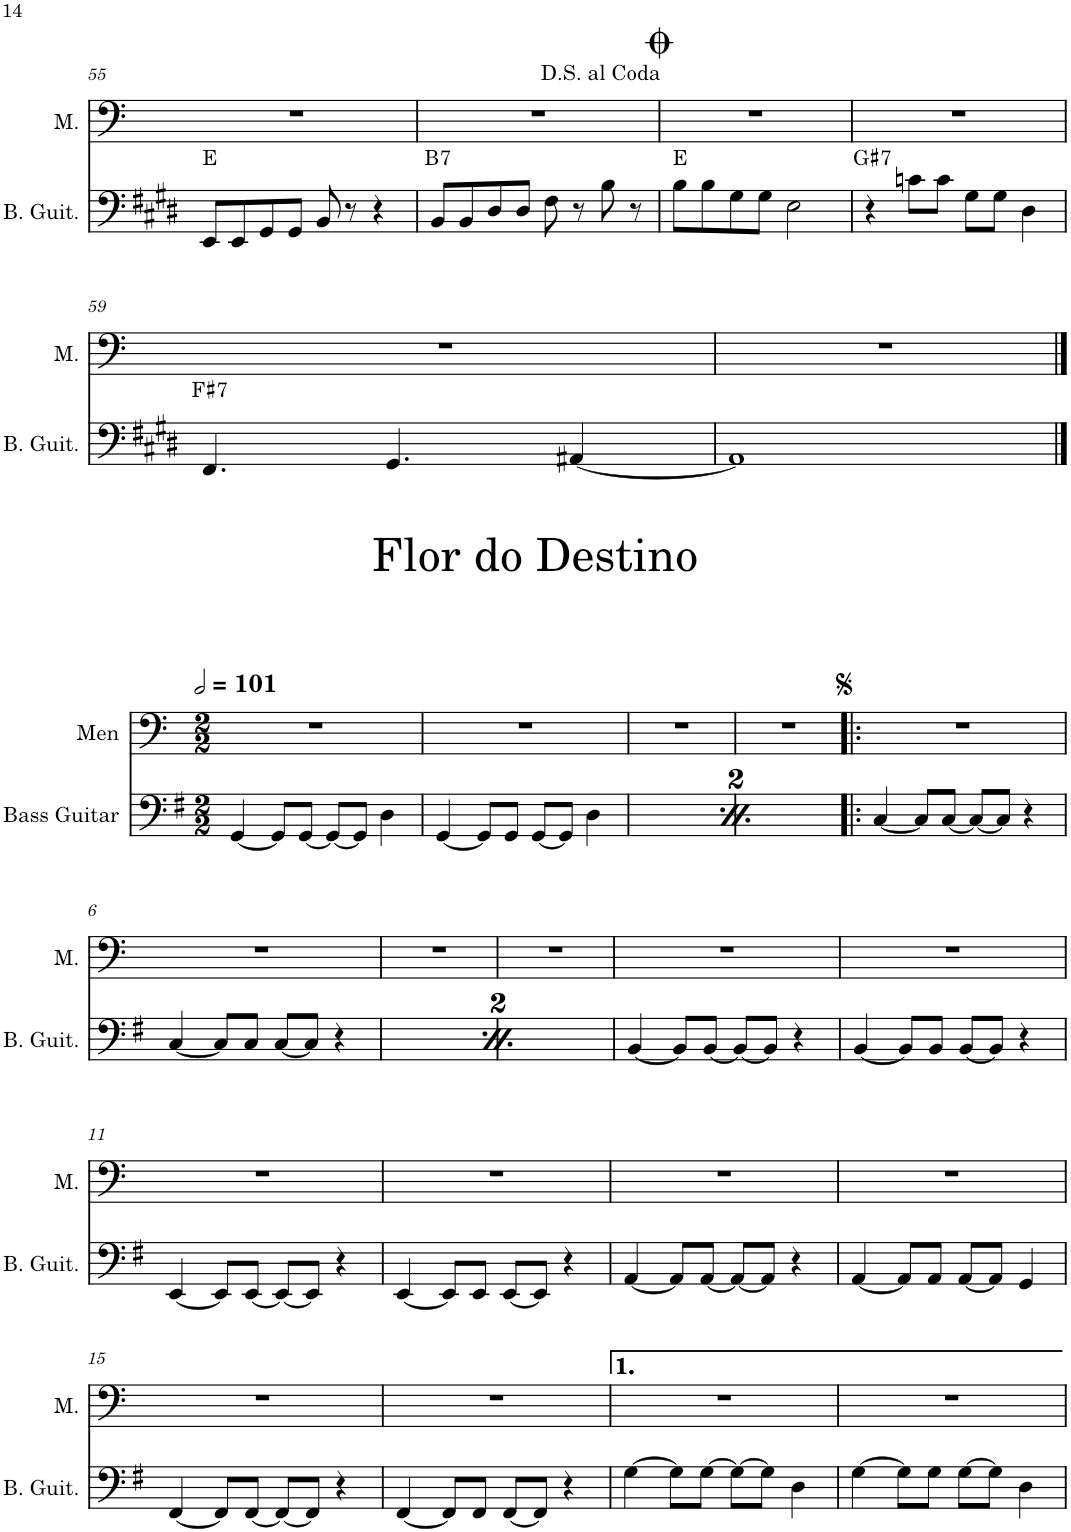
**kern	**harte	**kern
*part2	*part2	*part1
*staff2	*	*staff1
*I"Bass Guitar	*	*I"Men
*I'B. Guit.	*	*I'M.
!!LO:PB:g=z
*clefF4	*	*clefF4
*Trd7c12	*	*
*k[f#c#g#d#]	*	*k[]
*M4/4	*	*M4/4
=55	=55	=55
8EE/L	E:maj	1r
8EE/	.	.
8GG#/	.	.
8GG#/J	.	.
8BB/	.	.
8r	.	.
4r	.	.
=56	=56	=56
!	!LO:H:kt=7	!
8BB/L	B:7	1r
8BB/	.	.
8D#/	.	.
8D#/J	.	.
8F#\	.	.
8r	.	.
8B\	.	.
8r	.	.
=57	=57	=57
8B\L	E:maj	1r
8B\	.	.
8G#\	.	.
8G#\J	.	.
2E\	.	.
=58	=58	=58
!	!LO:H:kt=7	!
4r	G#:7	1r
8cn\L	.	.
8c\J	.	.
8G#\L	.	.
8G#\J	.	.
4D#\	.	.
!!LO:LB:g=z
=59	=59	=59
!	!LO:H:kt=7	!
4.FF#/	F#:7	1r
4.GG#/	.	.
[4AA#X/	.	.
=60	=60	=60
1AA#]	.	1r
!!LO:LB:g=z
==1	==1	==1
*k[f#]	*	*
*M2/2	*	*M2/2
*	*	*MM202
[4GG/	.	1r
8GG/L]	.	.
[8GG/J	.	.
8GG/L_	.	.
8GG/J]	.	.
4D\	.	.
=2	=2	=2
[4GG/	.	1r
8GG/L]	.	.
8GG/J	.	.
[8GG/L	.	.
8GG/J]	.	.
4D\	.	.
=3	=3	=3
[4GG/	.	1r
8GG/L]	.	.
[8GG/J	.	.
8GG/L_	.	.
8GG/J]	.	.
4D\	.	.
=4	=4	=4
[4GG/	.	1r
8GG/L]	.	.
8GG/J	.	.
[8GG/L	.	.
8GG/J]	.	.
4D\	.	.
=5!|:	=5!|:	=5!|:
[4C/	.	1r
8C/L]	.	.
[8C/J	.	.
8C/L_	.	.
8C/J]	.	.
4r	.	.
!!LO:LB:g=z
=6	=6	=6
[4C/	.	1r
8C/L]	.	.
8C/J	.	.
[8C/L	.	.
8C/J]	.	.
4r	.	.
=7	=7	=7
[4C/	.	1r
8C/L]	.	.
[8C/J	.	.
8C/L_	.	.
8C/J]	.	.
4r	.	.
=8	=8	=8
[4C/	.	1r
8C/L]	.	.
8C/J	.	.
[8C/L	.	.
8C/J]	.	.
4r	.	.
=9	=9	=9
[4BB/	.	1r
8BB/L]	.	.
[8BB/J	.	.
8BB/L_	.	.
8BB/J]	.	.
4r	.	.
=10	=10	=10
[4BB/	.	1r
8BB/L]	.	.
8BB/J	.	.
[8BB/L	.	.
8BB/J]	.	.
4r	.	.
!!LO:LB:g=z
=11	=11	=11
[4EE/	.	1r
8EE/L]	.	.
[8EE/J	.	.
8EE/L_	.	.
8EE/J]	.	.
4r	.	.
=12	=12	=12
[4EE/	.	1r
8EE/L]	.	.
8EE/J	.	.
[8EE/L	.	.
8EE/J]	.	.
4r	.	.
=13	=13	=13
[4AA/	.	1r
8AA/L]	.	.
[8AA/J	.	.
8AA/L_	.	.
8AA/J]	.	.
4r	.	.
=14	=14	=14
[4AA/	.	1r
8AA/L]	.	.
8AA/J	.	.
[8AA/L	.	.
8AA/J]	.	.
4GG/	.	.
!!LO:LB:g=z
=15	=15	=15
[4FF#/	.	1r
8FF#/L]	.	.
[8FF#/J	.	.
8FF#/L_	.	.
8FF#/J]	.	.
4r	.	.
=16	=16	=16
[4FF#/	.	1r
8FF#/L]	.	.
8FF#/J	.	.
[8FF#/L	.	.
8FF#/J]	.	.
4r	.	.
=17	=17	=17
[4G\	.	1r
8G\L]	.	.
[8G\J	.	.
8G\L_	.	.
8G\J]	.	.
4D\	.	.
=18	=18	=18
[4G\	.	1r
8G\L]	.	.
8G\J	.	.
[8G\L	.	.
8G\J]	.	.
4D\	.	.
=	=	=
*-	*-	*-
